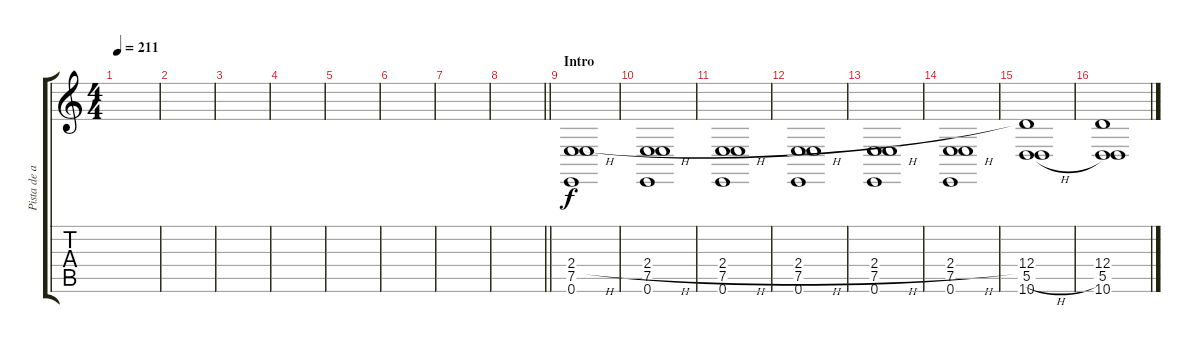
\track ("Pista de acompañamiento" "Pista de a") {instrument cello}
\staff {score tabs}
\tuning (E4 B3 G3 D3 A2 E2) {hide}
\ts (4 4)
\tempo 211
\clef g2
\ks c
|
|
|
|
|
|
|
\barLineRight lightlight
|
\section ("" "Intro")
(2.4{h} 7.5 0.6).1 |
(2.4{h} 7.5 0.6).1 |
(2.4{h} 7.5 0.6).1 |
(2.4{h} 7.5 0.6).1 |
(2.4{h} 7.5 0.6).1 |
(2.4{h} 7.5 0.6).1 |
(12.4 5.5{h} 10.6).1 |
(12.4 5.5{h} 10.6).1
